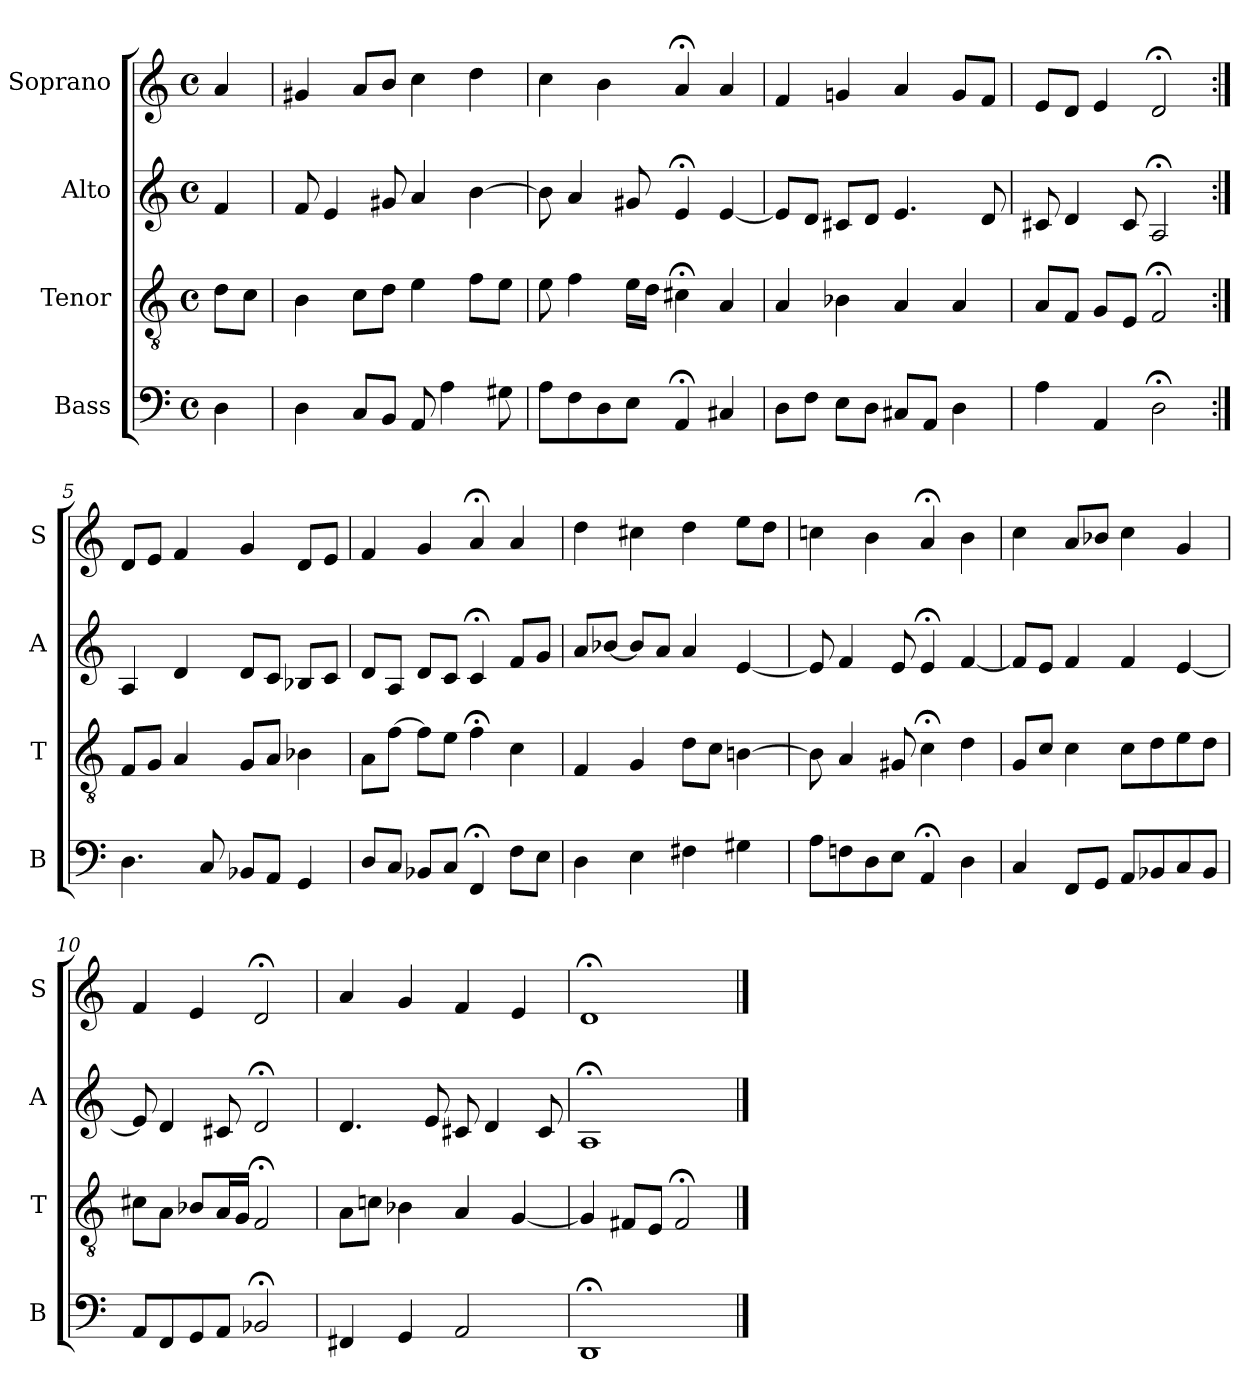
**kern	**kern	**kern	**kern
*part4	*part3	*part2	*part1
*staff4	*staff3	*staff2	*staff1
*I"Bass	*I"Tenor	*I"Alto	*I"Soprano
*I'B	*I'T	*I'A	*I'S
*clefF4	*clefGv2	*clefG2	*clefG2
*k[]	*k[]	*k[]	*k[]
*D:dor	*D:dor	*D:dor	*D:dor
*M4/4	*M4/4	*M4/4	*M4/4
*met(c)	*met(c)	*met(c)	*met(c)
*MM100	*MM100	*MM100	*MM100
=	=	=	=
4D	8dL	4f	4a
.	8cJ	.	.
=1	=1	=1	=1
4D	4B	8f	4g#X
.	.	4e	.
8CL	8cL	.	8aL
8BBJ	8dJ	8g#X	8bJ
8AA	4e	4a	4cc
4A	.	.	.
.	8fL	[4b	4dd
8G#X	8eJ	.	.
=2	=2	=2	=2
8AL	8e	8b]	4cc
8F	4f	4a	.
8D	.	.	4b
8EJ	16eLL	8g#X	.
.	16dJJ	.	.
4AA;<	4c#X;<	4e;<	4a;<
4C#X	4A	[4e	4a
=3	=3	=3	=3
8DL	4A	8eL]	4f
8FJ	.	8dJ	.
8EL	4B-X	8c#XL	4gn
8DJ	.	8dJ	.
8C#XL	4A	4.e	4a
8AAJ	.	.	.
4D	4A	.	8gL
.	.	8d	8fJ
=4	=4	=4	=4
4A	8AL	8c#X	8eL
.	8FJ	4d	8dJ
4AA	8GL	.	4e
.	8EJ	8c#	.
2D;<	2F;<	2A;<	2d;<
=5:|!	=5:|!	=5:|!	=5:|!
4.D	8FL	4A	8dL
.	8GJ	.	8eJ
.	4A	4d	4f
8C	.	.	.
8BB-XL	8GL	8dL	4g
8AAJ	8AJ	8cJ	.
4GG	4B-X	8B-XL	8dL
.	.	8cJ	8eJ
=6	=6	=6	=6
8DL	8AL	8dL	4f
8CJ	[8fJ	8AJ	.
8BB-XL	8fL]	8dL	4g
8CJ	8eJ	8cJ	.
4FF;<	4f;<	4c;<	4a;<
8FL	4c	8fL	4a
8EJ	.	8gJ	.
=7	=7	=7	=7
4D	4F	8aL	4dd
.	.	[8b-XJ	.
4E	4G	8b-L]	4cc#X
.	.	8aJ	.
4F#X	8dL	4a	4dd
.	8cJ	.	.
4G#X	[4Bn	[4e	8eeL
.	.	.	8ddJ
=8	=8	=8	=8
8AL	8B]	8e]	4ccn
8Fn	4A	4f	.
8D	.	.	4b
8EJ	8G#X	8e	.
4AA;<	4c;<	4e;<	4a;<
4D	4d	[4f	4b
=9	=9	=9	=9
4C	8GL	8fL]	4cc
.	8cJ	8eJ	.
8FFL	4c	4f	8aL
8GGJ	.	.	8b-XJ
8AAL	8cL	4f	4cc
8BB-X	8d	.	.
8C	8e	[4e	4g
8BB-J	8dJ	.	.
=10	=10	=10	=10
8AAL	8c#XL	8e]	4f
8FF	8AJ	4d	.
8GG	8B-XL	.	4e
8AAJ	16AL	8c#X	.
.	16GJJ	.	.
2BB-X;<	2F;<	2d;<	2d;<
=11	=11	=11	=11
4FF#X	8AL	4.d	4a
.	8cnJ	.	.
4GG	4B-X	.	4g
.	.	8e	.
2AA	4A	8c#X	4f
.	.	4d	.
.	[4G	.	4e
.	.	8c#	.
=12	=12	=12	=12
1DD;<	4G]	1A;<	1d;<
.	8F#XL	.	.
.	8EJ	.	.
.	2F#;<	.	.
==	==	==	==
*-	*-	*-	*-
